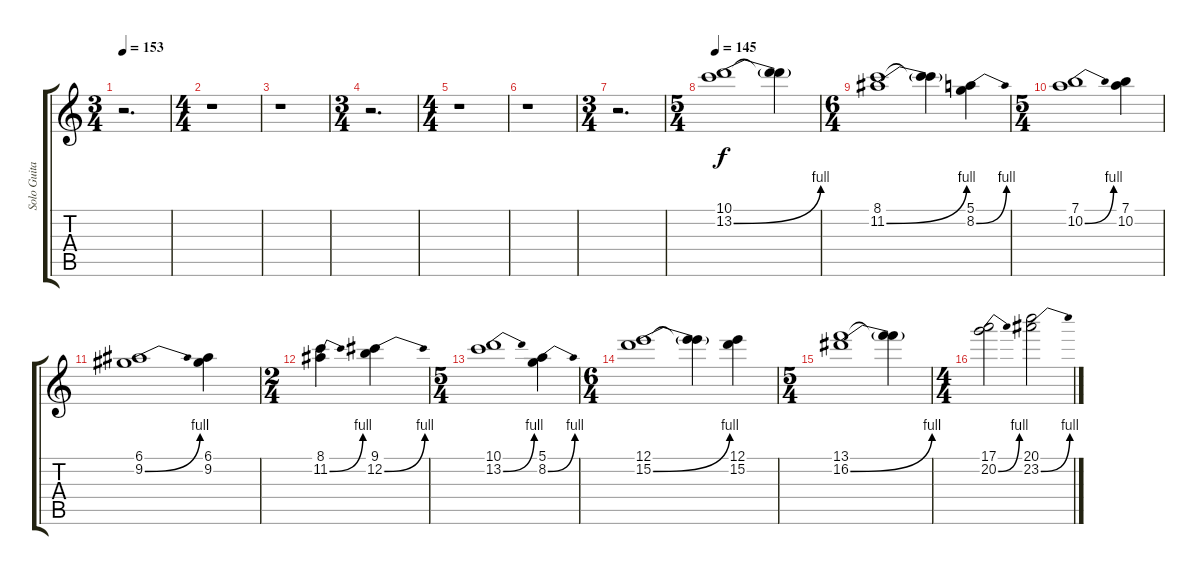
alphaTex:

\track ("Solo Guitar" "Solo Guita") {instrument distortionguitar}
\staff {score tabs}
\tuning (E4 B3 G3 D3 A2 E2) {hide}
\ts (3 4)
\tempo 153
\clef g2
\ks c
r.2{d dy f} |
\ts (4 4)
r.1 |
r.1 |
\ts (3 4)
r.2{d} |
\ts (4 4)
r.1 |
r.1 |
\ts (3 4)
r.2{d} |
\ts (5 4)
\tempo 145
(10.1 13.2{be (bend 0 0 60 4)}).1 (10.1{t} 13.2{t}).4 |
\ts (6 4)
(8.1 11.2{be (bend 0 0 60 4)}).1 (8.1{t} 11.2{t}).4 (5.1 8.2{be (bend 0 0 60 4)}).4 |
\ts (5 4)
(7.1 10.2{be (bend 0 0 60 4)}).1 (7.1 10.2).4 |
(6.1 9.2{be (bend 0 0 60 4)}).1 (6.1 9.2).4 |
\ts (2 4)
(8.1 11.2{be (bend 0 0 60 4)}).4 (9.1 12.2{be (bend 0 0 60 4)}).4 |
\ts (5 4)
(10.1 13.2{be (bend 0 0 60 4)}).1 (5.1 8.2{be (bend 0 0 60 4)}).4 |
\ts (6 4)
(12.1 15.2{be (bend 0 0 60 4)}).1 (12.1{t} 15.2{t}).4 (12.1 15.2).4 |
\ts (5 4)
(13.1 16.2{be (bend 0 0 60 4)}).1 (13.1{t} 16.2{t}).4 |
\ts (4 4)
(17.1 20.2{be (bend 0 0 60 4)}).2 (20.1 23.2{be (bend 0 0 60 4)}).2
